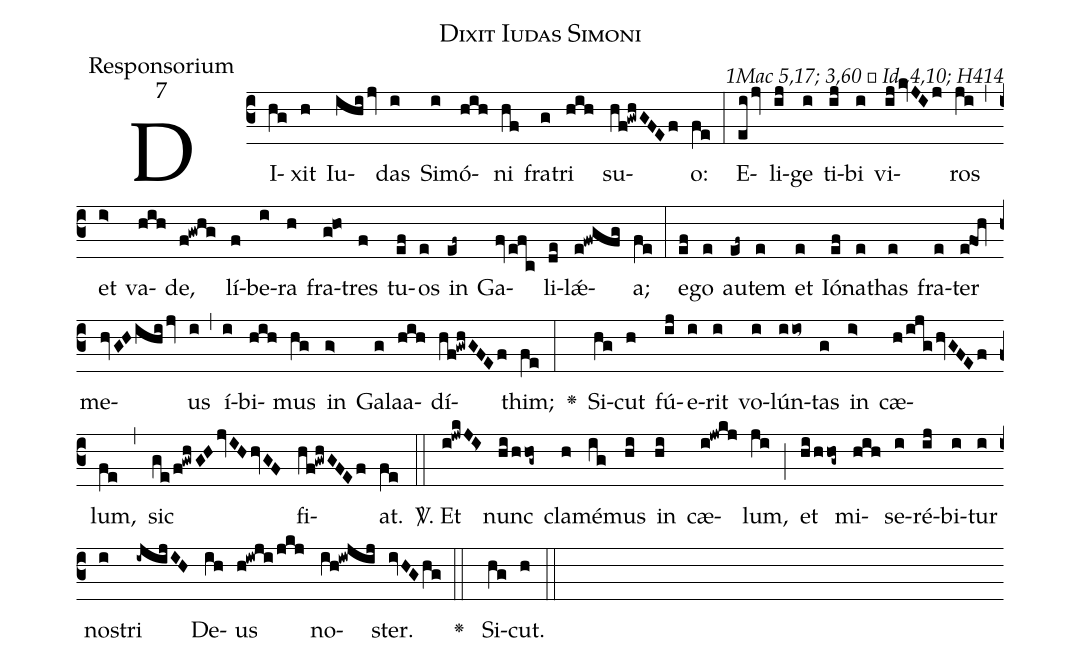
name:Dixit Iudas Simoni;
office-part:Responsorium;
mode:7;
commentary:1Mac 5,17; 3,60 ꝟ Id.,4,10; H414;
%%
(c3)DI(hg)xit(h) Iu(ihijv)das(i) Si(i)mó(hih)ni(hf) fra(g)tri(hih) su(hf!gwhGFEf)o:(fe) (:)
E(eijv)li(ij)ge(i) ti(ij)bi(i) vi(ijkvJIj)ros(ji) (,) et(i>) va(hih)de,(f!gwhg) lí(f)be(i)ra(h) fra(g!ho)tres(f) tu(ef)os(e) in(ef~) Ga(fvefc)li(de)lǽ(e!fwgfg)a;(fe) (:)
e(ef)go(e) au(ef~)tem(e) et(e) Ió(ef)na(e)thas(e) fra(e)ter(e!foh) me(hvGHihijv)us(i) (,) í(i)bi(hih)mus(hg) in(g>) Ga(g)laa(hih)dí(hf!gwhGFEf)thim;(fe) (:)
<v>\greheightstar</v>()
Si(hg)cut(h) fú(ij)e(i)rit(i) vo(i)lún(iio~)tas(g) in(i>) cæ(h/ijghvGFEf)lum,(fe) (,) sic(ge/f!gwh/GHjvIHhvGF) fi(hf!gwhGFEf)at.(fe) (::)

<sp>V/</sp>.
Et(i!jwkJI>) nunc(hi/hhog~) cla(h)mé(ig)mus(hi) in(hi) cæ(i!jwkj)lum,(ji) (;) et(hi/hhog~) mi(hih)se(i)ré(ij)bi(i)tur(i) no(i)stri(-ijijIH) De(ih)us(h!iwji/jkj) no(ih!iwjij)ster.(ivHGhg) (::)

<v>\greheightstar</v>() Si(hg)cut.(h) (::)
